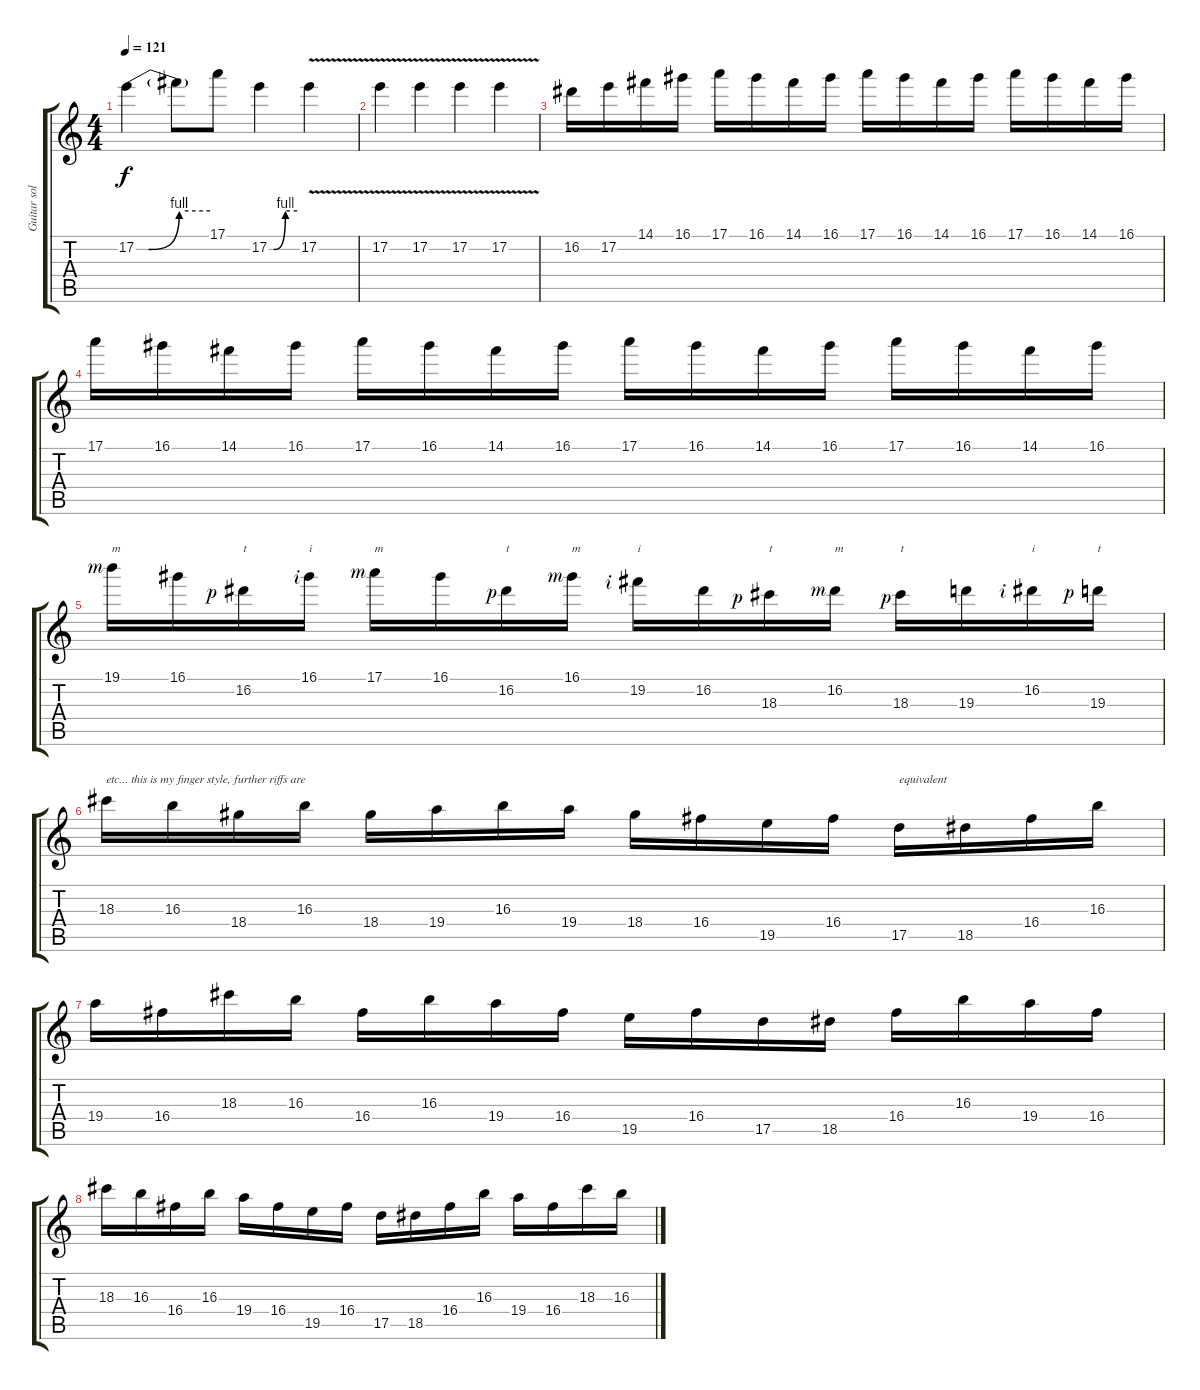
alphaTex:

\track ("Guitar solo" "Guitar sol") {instrument overdrivenguitar}
\staff {score tabs}
\tuning (E4 B3 G3 D3 A2 E2) {hide}
\ts (4 4)
\tempo 121
\clef g2
\ks c
17.2{be (custom 0 0 10 0 35 4 60 4)}.4{dy f} 17.2{t}.8 17.1.8 17.2{be (custom 0 0 10 0 35 4 60 4)}.4 17.2{v}.4 |
17.2{v}.4 17.2{v}.4 17.2{v}.4 17.2{v}.4 |
16.2.16 17.2.16 14.1.16 16.1.16 17.1.16 16.1.16 14.1.16 16.1.16 17.1.16 16.1.16 14.1.16 16.1.16 17.1.16 16.1.16 14.1.16 16.1.16 |
17.1.16 16.1.16 14.1.16 16.1.16 17.1.16 16.1.16 14.1.16 16.1.16 17.1.16 16.1.16 14.1.16 16.1.16 17.1.16 16.1.16 14.1.16 16.1.16 |
19.1{rf 3}.16{txt "m"} 16.1.16 16.2{rf 1}.16{txt "t"} 16.1{rf 2}.16{txt "i"} 17.1{rf 3}.16{txt "m"} 16.1.16 16.2{rf 1}.16{txt "t"} 16.1{rf 3}.16{txt "m"} 19.2{rf 2}.16{txt "i"} 16.2.16 18.3{rf 1}.16{txt "t"} 16.2{rf 3}.16{txt "m"} 18.3{rf 1}.16{txt "t"} 19.3.16 16.2{rf 2}.16{txt "i"} 19.3{rf 1}.16{txt "t"} |
18.3.16{txt "etc... this is my finger style, further riffs are"} 16.3.16 18.4.16 16.3.16 18.4.16 19.4.16 16.3.16 19.4.16 18.4.16 16.4.16 19.5.16 16.4.16 17.5.16{txt "equivalent"} 18.5.16 16.4.16 16.3.16 |
19.4.16 16.4.16 18.3.16 16.3.16 16.4.16 16.3.16 19.4.16 16.4.16 19.5.16 16.4.16 17.5.16 18.5.16 16.4.16 16.3.16 19.4.16 16.4.16 |
18.3.16 16.3.16 16.4.16 16.3.16 19.4.16 16.4.16 19.5.16 16.4.16 17.5.16 18.5.16 16.4.16 16.3.16 19.4.16 16.4.16 18.3.16 16.3.16
